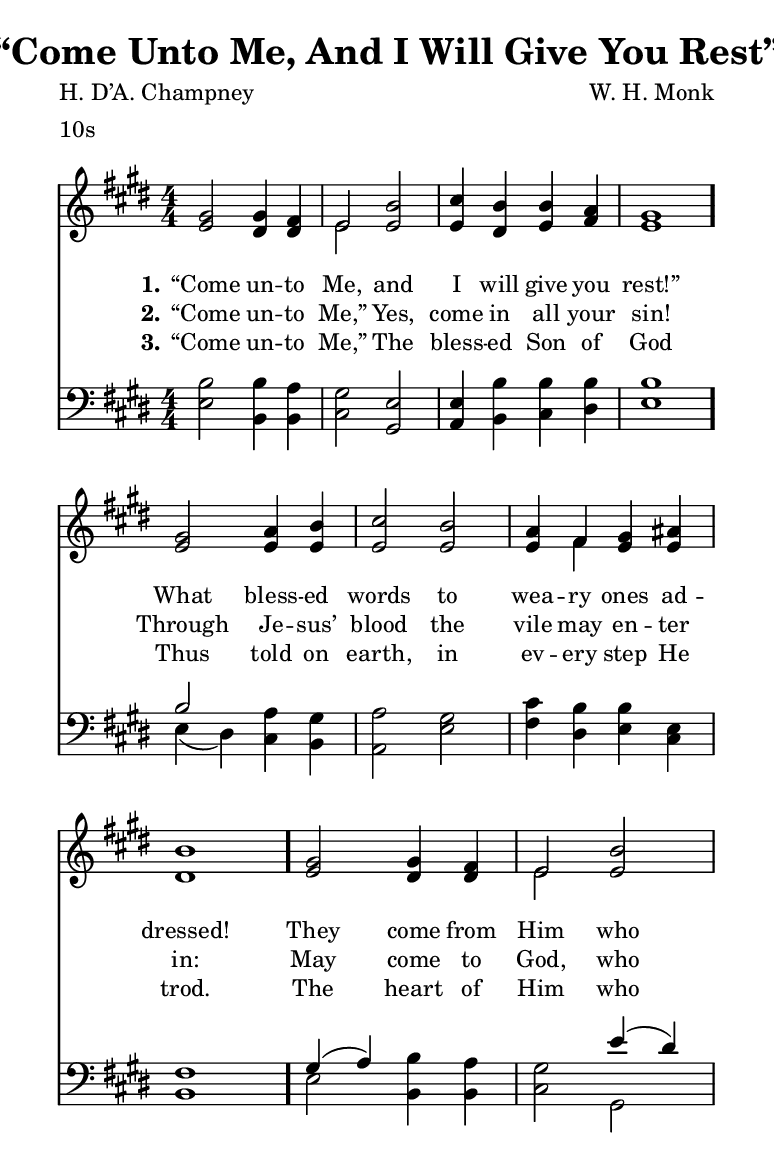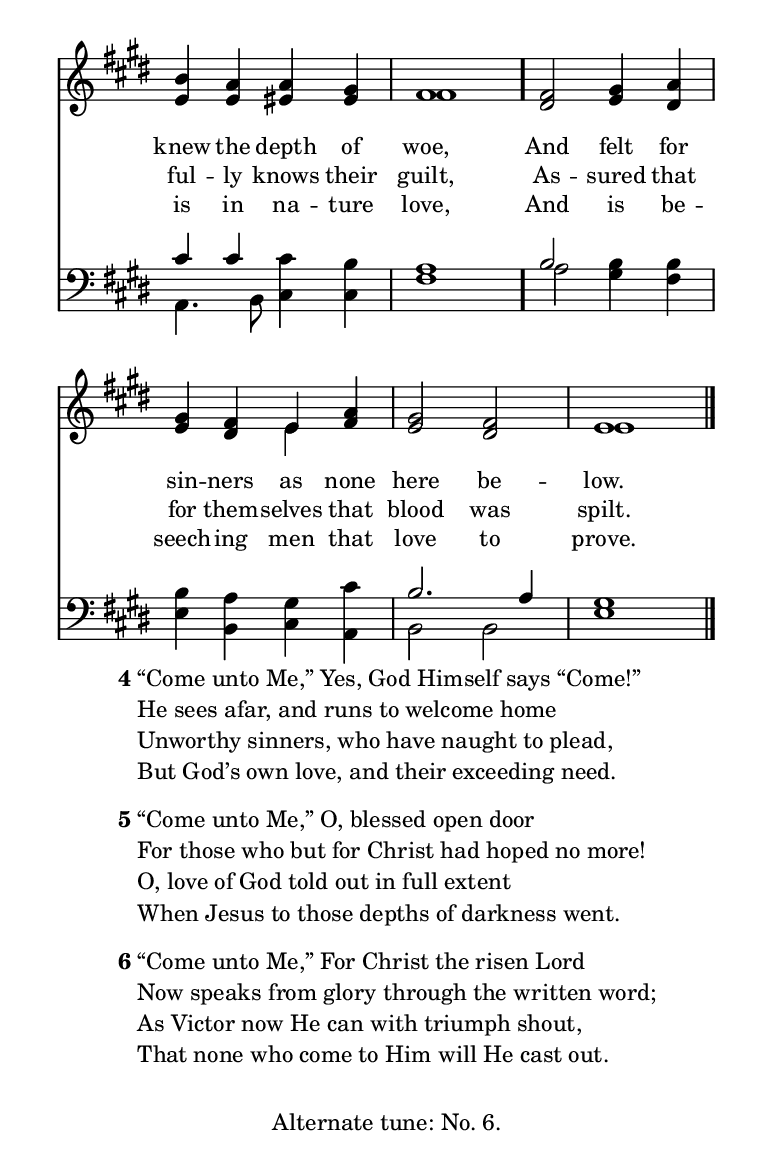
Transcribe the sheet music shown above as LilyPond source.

\include "common/global.ily"
\paper {
  \include "common/paper.ily"
  %ragged-bottom = ##t
  %ragged-last-bottom = ##t
  systems-per-page = #(cond (is-eogsized 3) (#t #f))
  %page-count = ##f
}

\header{
  hymnnumber = "76"
  title = "“Come Unto Me, And I Will Give You Rest”"
  tunename = "Eventide"
  meter = "10s"
  poet = "H. D’A. Champney"
  composer = "W. H. Monk"
  %copyright = ""
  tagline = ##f
}

% for fermata in MIDI
ta = { \tempo 4=110 }
tb = { \tempo 4=55  }

patternAA = { c2      c4 c4 | c2 c2      | c4  c4 c4 c4 | c1 }
patternAB = { c4( c4) c4 c4 | c2 c2      | c4  c4 c4 c4 | c1 }
patternAC = { c4( c4) c4 c4 | c2 c4( c4) | c4  c4 c4 c4 | c1 }
patternAD = { c2      c4 c4 | c2 c2      | c4. c8 c4 c4 | c1 }

patternBA = { c2 c4 c4 | c4 c4 c4 c4 | c2  c2 | c1 }
patternBB = { c2 c4 c4 | c4 c4 c4 c4 | c2. c4 | c1 }

global = {
  \include "common/overrides.ily"
  \override Staff.TimeSignature.style = #'numbered
  \time 4/4
  \override Score.MetronomeMark.transparent = ##t % hide all fermata changes too
  \ta
  \key e \major
  %\partial 4
  \autoBeamOff
}

notesSoprano = {
\global
\relative c'' {

  \changePitch \patternAA { gis gis fis | e b' | cis b b a | gis }
  \changePitch \patternAA { gis a b | cis b | a fis gis ais | b }
  \changePitch \patternAA { gis gis fis | e b' | b a a gis | fis }
  \changePitch \patternBA { fis gis a | gis fis e a | gis fis | e }

  \bar "|."

}
}

notesAlto = {
\global
\relative e' {

  \changePitch \patternAA { e dis dis | e e | e dis e fis | e }
  \changePitch \patternAA { e e e | e e | e fis e e | dis }
  \changePitch \patternAA { e dis dis | e e | e e eis eis | fis }
  \changePitch \patternBA { dis e dis | e dis e fis | e dis | e }

}
}

notesTenor = {
\global
\relative a {

  \changePitch \patternAA { b b a | gis e | e b' b b | b }
  \changePitch \patternAA { b a gis | a gis | cis b b e, | fis }
  \changePitch \patternAC { gis a b a | gis e' dis | cis cis cis b | a }
  \changePitch \patternBB { b b b | b a gis cis | b a | gis }

}
}

notesBass = {
\global
\relative f {

  \changePitch \patternAA { e b b | cis gis | a b cis dis | e }
  \changePitch \patternAB { e dis cis b | a e' | fis dis e cis | b }
  \changePitch \patternAD { e b b | cis gis | a b cis cis | fis }
  \changePitch \patternBA { a gis fis | e b cis a | b b e }

}
}

wordsA = \lyricmode {
\set stanza = "1."

“Come un -- to Me, and I will give you rest!” \bar "."
What bless -- ed words to wea -- ry ones ad -- dressed! \bar "."
They come from Him who knew the depth of woe, \bar "."
And felt for sin -- ners as none here be -- low. \bar "."

}

wordsB = \lyricmode {
\set stanza = "2."

“Come un -- to Me,” Yes, come in all your sin!
Through Je -- sus’ blood the vile may en -- ter in:
May come to God, who ful -- ly knows their guilt,
As -- sured that for them -- selves that blood was spilt.

}

wordsC = \lyricmode {
\set stanza = "3."

“Come un -- to Me,” The bless -- ed Son of God
Thus told on earth, in ev -- ery step He trod.
The heart of Him who is in na -- ture love,
And is be -- seech -- ing men that love to prove.

}

wordsD = \markuplist {

\line { “Come unto Me,” Yes, God Himself says “Come!” }
\line { He sees afar, and runs to welcome home }
\line { Unworthy sinners, who have naught to plead, }
\line { But God’s own love, and their exceeding need. }

}

wordsE = \markuplist {

\line { “Come unto Me,” O, blessed open door }
\line { For those who but for Christ had hoped no more! }
\line { O, love of God told out in full extent }
\line { When Jesus to those depths of darkness went. }

}

wordsF = \markuplist {

\line { “Come unto Me,” For Christ the risen Lord }
\line { Now speaks from glory through the written word; }
\line { As Victor now He can with triumph shout, }
\line { That none who come to Him will He cast out. }

}

\score {
  \context ChoirStaff <<
    \context Staff = upper <<
      \set Staff.autoBeaming = ##f
      \set ChoirStaff.systemStartDelimiter = #'SystemStartBar
      \set ChoirStaff.printPartCombineTexts = ##f
      \partcombine #'(2 . 9) \notesSoprano \notesAlto
      \context NullVoice = sopranos { \voiceOne << \notesSoprano >> }
      \context NullVoice = altos { \voiceTwo << \notesAlto >> }
      \context Lyrics = one   \lyricsto sopranos \wordsA
      \context Lyrics = two   \lyricsto sopranos \wordsB
      \context Lyrics = three \lyricsto sopranos \wordsC
    >>
    \context Staff = men <<
      \set Staff.autoBeaming = ##f
      \clef bass
      \set ChoirStaff.printPartCombineTexts = ##f
      \partcombine #'(2 . 9) \notesTenor \notesBass
      \context NullVoice = tenors { \voiceOne << \notesTenor >> }
      \context NullVoice = basses { \voiceTwo << \notesBass >> }
    >>
  >>
  \layout {
    \include "common/layout.ily"
  }
  \midi{
    \include "common/midi.ily"
  }
}

\noPageBreak

\markup { \fill-line { \column {
  \raise #5
  \line{ \bold 4 \column { \wordsD } } \combine \null \vspace #0.4
  \line{ \bold 5 \column { \wordsE } } \combine \null \vspace #0.4
  \line{ \bold 6 \column { \wordsF } } %\combine \null \vspace #0.4
} } }

\noPageBreak

\markup { \vspace #2 \fill-line { \line { Alternate tune: No. 6. } } }

\version "2.19.49"  % necessary for upgrading to future LilyPond versions.

% vi:set et ts=2 sw=2 ai nocindent syntax=lilypond:
